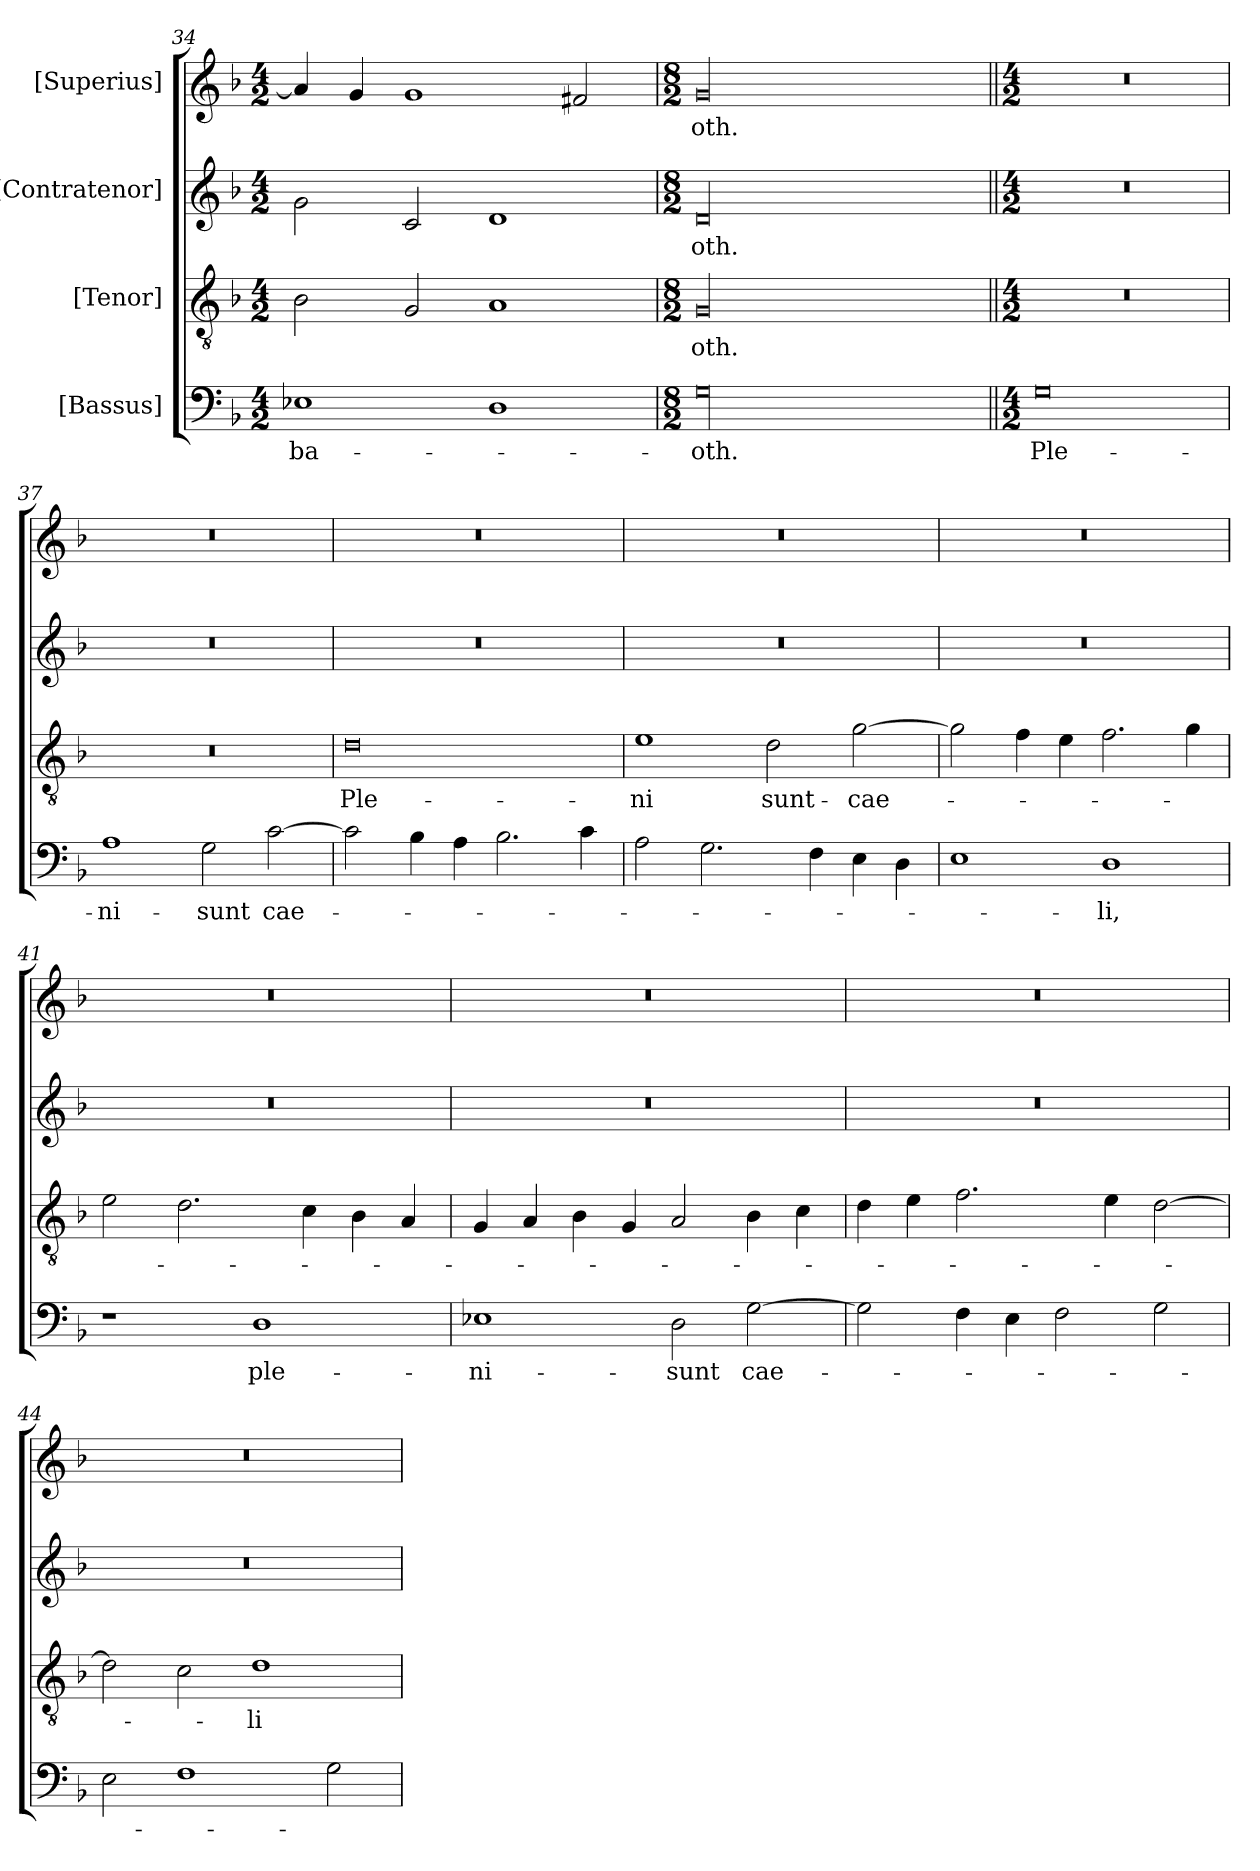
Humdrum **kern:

**kern	**text	**kern	**text	**kern	**text	**kern	**text
*part4	*part4	*part3	*part3	*part2	*part2	*part1	*part1
*staff4	*staff4	*staff3	*staff3	*staff2	*staff2	*staff1	*staff1
*I"[Bassus]	*	*I"[Tenor]	*	*I"[Contratenor]	*	*I"[Superius]	*
*clefF4	*	*clefGv2	*	*clefG2	*	*clefG2	*
*k[b-]	*	*k[b-]	*	*k[b-]	*	*k[b-]	*
*M4/2	*	*M4/2	*	*M4/2	*	*M4/2	*
=34	=34	=34	=34	=34	=34	=34	=34
1E-X\	-ba-	2B-\	.	2g\	.	4a/]	.
.	.	.	.	.	.	4g/	.
.	.	2G/	.	2c/	.	1g/	.
1D\	.	1A/	.	1d/	.	.	.
.	.	.	.	.	.	2f#X/	.
=35	=35	=35	=35	=35	=35	=35	=35
*M8/2	*	*M8/2	*	*M8/2	*	*M8/2	*
00G\	-oth.	00G/	-oth.	00d/	-oth.	00g/	-oth.
=36||	=36||	=36||	=36||	=36||	=36||	=36||	=36||
*M4/2	*	*M4/2	*	*M4/2	*	*M4/2	*
0G\	Ple-	0r	.	0r	.	0r	.
=37	=37	=37	=37	=37	=37	=37	=37
1A\	-ni-	0r	.	0r	.	0r	.
2G\	-sunt	.	.	.	.	.	.
[2c\	cae-	.	.	.	.	.	.
=38	=38	=38	=38	=38	=38	=38	=38
2c\]	.	0d\	Ple-	0r	.	0r	.
4B-\	.	.	.	.	.	.	.
4A\	.	.	.	.	.	.	.
2.B-\	.	.	.	.	.	.	.
4c\	.	.	.	.	.	.	.
=39	=39	=39	=39	=39	=39	=39	=39
2A\	.	1e\	-ni	0r	.	0r	.
2.G\	.	.	.	.	.	.	.
.	.	2d\	sunt-	.	.	.	.
4F\	.	.	.	.	.	.	.
4E\	.	[2g\	cae-	.	.	.	.
4D\	.	.	.	.	.	.	.
=40	=40	=40	=40	=40	=40	=40	=40
1E\	.	2g\]	.	0r	.	0r	.
.	.	4f\	.	.	.	.	.
.	.	4e\	.	.	.	.	.
1D\	-li,	2.f\	.	.	.	.	.
.	.	4g\	.	.	.	.	.
=41	=41	=41	=41	=41	=41	=41	=41
1r	.	2e\	.	0r	.	0r	.
.	.	2.d\	.	.	.	.	.
1D\	ple-	.	.	.	.	.	.
.	.	4c\	.	.	.	.	.
.	.	4B-\	.	.	.	.	.
.	.	4A/	.	.	.	.	.
=42	=42	=42	=42	=42	=42	=42	=42
1E-X\	-ni-	4G/	.	0r	.	0r	.
.	.	4A/	.	.	.	.	.
.	.	4B-\	.	.	.	.	.
.	.	4G/	.	.	.	.	.
2D\	-sunt	2A/	.	.	.	.	.
[2G\	cae-	4B-\	.	.	.	.	.
.	.	4c\	.	.	.	.	.
=43	=43	=43	=43	=43	=43	=43	=43
2G\]	.	4d\	.	0r	.	0r	.
.	.	4e\	.	.	.	.	.
4F\	.	2.f\	.	.	.	.	.
4E\	.	.	.	.	.	.	.
2F\	.	.	.	.	.	.	.
.	.	4e\	.	.	.	.	.
2G\	.	[2d\	.	.	.	.	.
=44	=44	=44	=44	=44	=44	=44	=44
2E\	.	2d\]	.	0r	.	0r	.
1F\	.	2c\	.	.	.	.	.
.	.	1d\	-li	.	.	.	.
2G\	.	.	.	.	.	.	.
=	=	=	=	=	=	=	=
*-	*-	*-	*-	*-	*-	*-	*-
